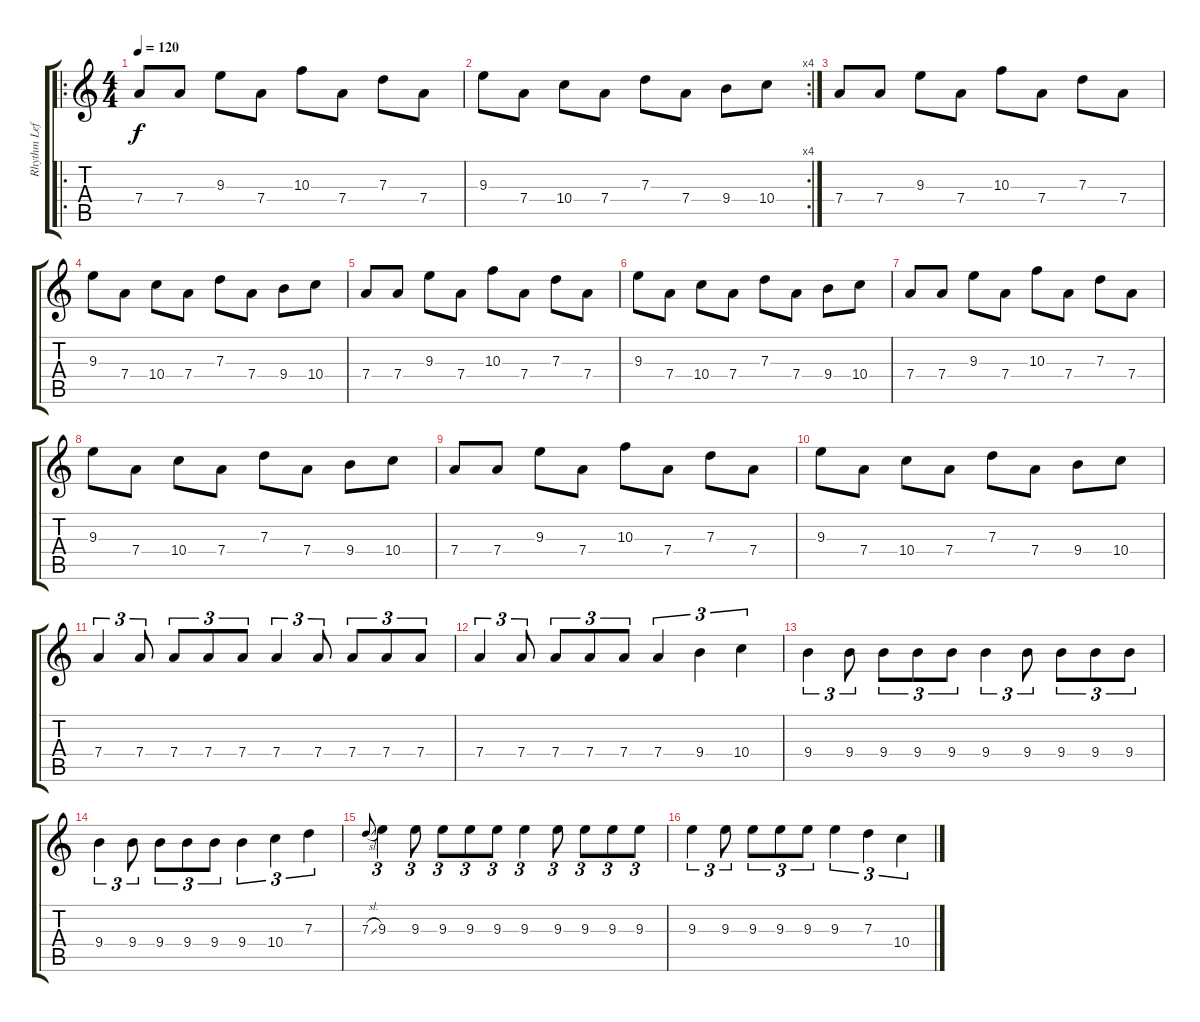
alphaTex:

\track ("Rhythm Left" "Rhythm Lef") {instrument distortionguitar}
\staff {score tabs}
\tuning (E4 B3 G3 D3 A2 E2) {hide}
\ro
\ts (4 4)
\tempo 120
\clef g2
\ks c
7.4.8{dy f} 7.4.8 9.3.8 7.4.8 10.3.8 7.4.8 7.3.8 7.4.8 |
\rc 4
9.3.8 7.4.8 10.4.8 7.4.8 7.3.8 7.4.8 9.4.8 10.4.8 |
7.4.8 7.4.8 9.3.8 7.4.8 10.3.8 7.4.8 7.3.8 7.4.8 |
9.3.8 7.4.8 10.4.8 7.4.8 7.3.8 7.4.8 9.4.8 10.4.8 |
7.4.8 7.4.8 9.3.8 7.4.8 10.3.8 7.4.8 7.3.8 7.4.8 |
9.3.8 7.4.8 10.4.8 7.4.8 7.3.8 7.4.8 9.4.8 10.4.8 |
7.4.8 7.4.8 9.3.8 7.4.8 10.3.8 7.4.8 7.3.8 7.4.8 |
9.3.8 7.4.8 10.4.8 7.4.8 7.3.8 7.4.8 9.4.8 10.4.8 |
7.4.8 7.4.8 9.3.8 7.4.8 10.3.8 7.4.8 7.3.8 7.4.8 |
9.3.8 7.4.8 10.4.8 7.4.8 7.3.8 7.4.8 9.4.8 10.4.8 |
7.4.4{tu (3 2)} 7.4.8{tu (3 2)} 7.4.8{tu (3 2)} 7.4.8{tu (3 2)} 7.4.8{tu (3 2)} 7.4.4{tu (3 2)} 7.4.8{tu (3 2)} 7.4.8{tu (3 2)} 7.4.8{tu (3 2)} 7.4.8{tu (3 2)} |
7.4.4{tu (3 2)} 7.4.8{tu (3 2)} 7.4.8{tu (3 2)} 7.4.8{tu (3 2)} 7.4.8{tu (3 2)} 7.4.4{tu (3 2)} 9.4.4{tu (3 2)} 10.4.4{tu (3 2)} |
9.4.4{tu (3 2)} 9.4.8{tu (3 2)} 9.4.8{tu (3 2)} 9.4.8{tu (3 2)} 9.4.8{tu (3 2)} 9.4.4{tu (3 2)} 9.4.8{tu (3 2)} 9.4.8{tu (3 2)} 9.4.8{tu (3 2)} 9.4.8{tu (3 2)} |
9.4.4{tu (3 2)} 9.4.8{tu (3 2)} 9.4.8{tu (3 2)} 9.4.8{tu (3 2)} 9.4.8{tu (3 2)} 9.4.4{tu (3 2)} 10.4.4{tu (3 2)} 7.3.4{tu (3 2)} |
7.3{sl}.8{gr onbeat} 9.3.4{tu (3 2)} 9.3.8{tu (3 2)} 9.3.8{tu (3 2)} 9.3.8{tu (3 2)} 9.3.8{tu (3 2)} 9.3.4{tu (3 2)} 9.3.8{tu (3 2)} 9.3.8{tu (3 2)} 9.3.8{tu (3 2)} 9.3.8{tu (3 2)} |
9.3.4{tu (3 2)} 9.3.8{tu (3 2)} 9.3.8{tu (3 2)} 9.3.8{tu (3 2)} 9.3.8{tu (3 2)} 9.3.4{tu (3 2)} 7.3.4{tu (3 2)} 10.4.4{tu (3 2)}
